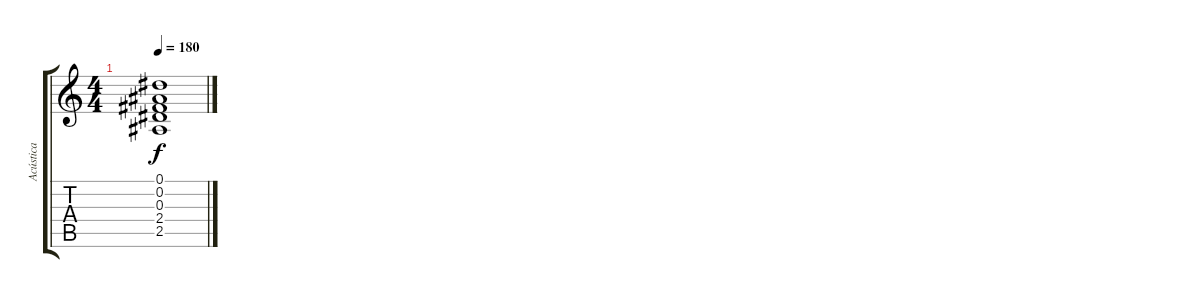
\track ("Acústica" "Acústica") {instrument acousticguitarsteel}
\staff {score tabs}
\tuning (Eb4 Bb3 Gb3 Db3 Ab2 Eb2) {hide}
\ts (4 4)
\tempo 180
\clef g2
\ks c
(0.1{t} 0.2{t} 0.3{t} 2.4{t} 2.5{t}).1{dy f}
